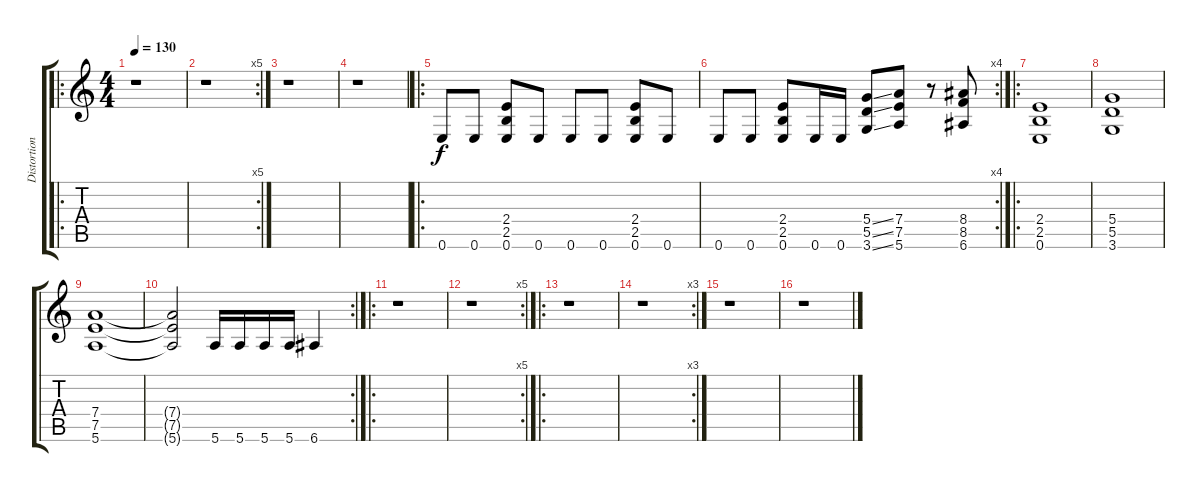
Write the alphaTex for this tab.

\track ("Distortion Guitar 1" "Distortion") {instrument distortionguitar}
\staff {score tabs}
\tuning (E4 B3 G3 D3 A2 E2) {hide}
\ro
\ts (4 4)
\tempo 130
\clef g2
\ks c
r.1{dy f} |
\rc 5
r.1 |
r.1 |
r.1 |
\ro
0.6.8 0.6.8 (2.4 2.5 0.6).8 0.6.8 0.6.8 0.6.8 (2.4 2.5 0.6).8 0.6.8 |
\rc 4
0.6.8 0.6.8 (2.4 2.5 0.6).8 0.6.16 0.6.16 (5.4{ss} 5.5{ss} 3.6{ss}).8 (7.4 7.5 5.6).8 r.8 (8.4 8.5 6.6).8 |
\ro
(2.4 2.5 0.6).1 |
(5.4 5.5 3.6).1 |
(7.4 7.5 5.6).1 |
\rc 2
(7.4{t} 7.5{t} 5.6{t}).2 5.6.16 5.6.16 5.6.16 5.6.16 6.6.4 |
\ro
r.1 |
\rc 5
r.1 |
\ro
r.1 |
\rc 3
r.1 |
r.1 |
r.1
